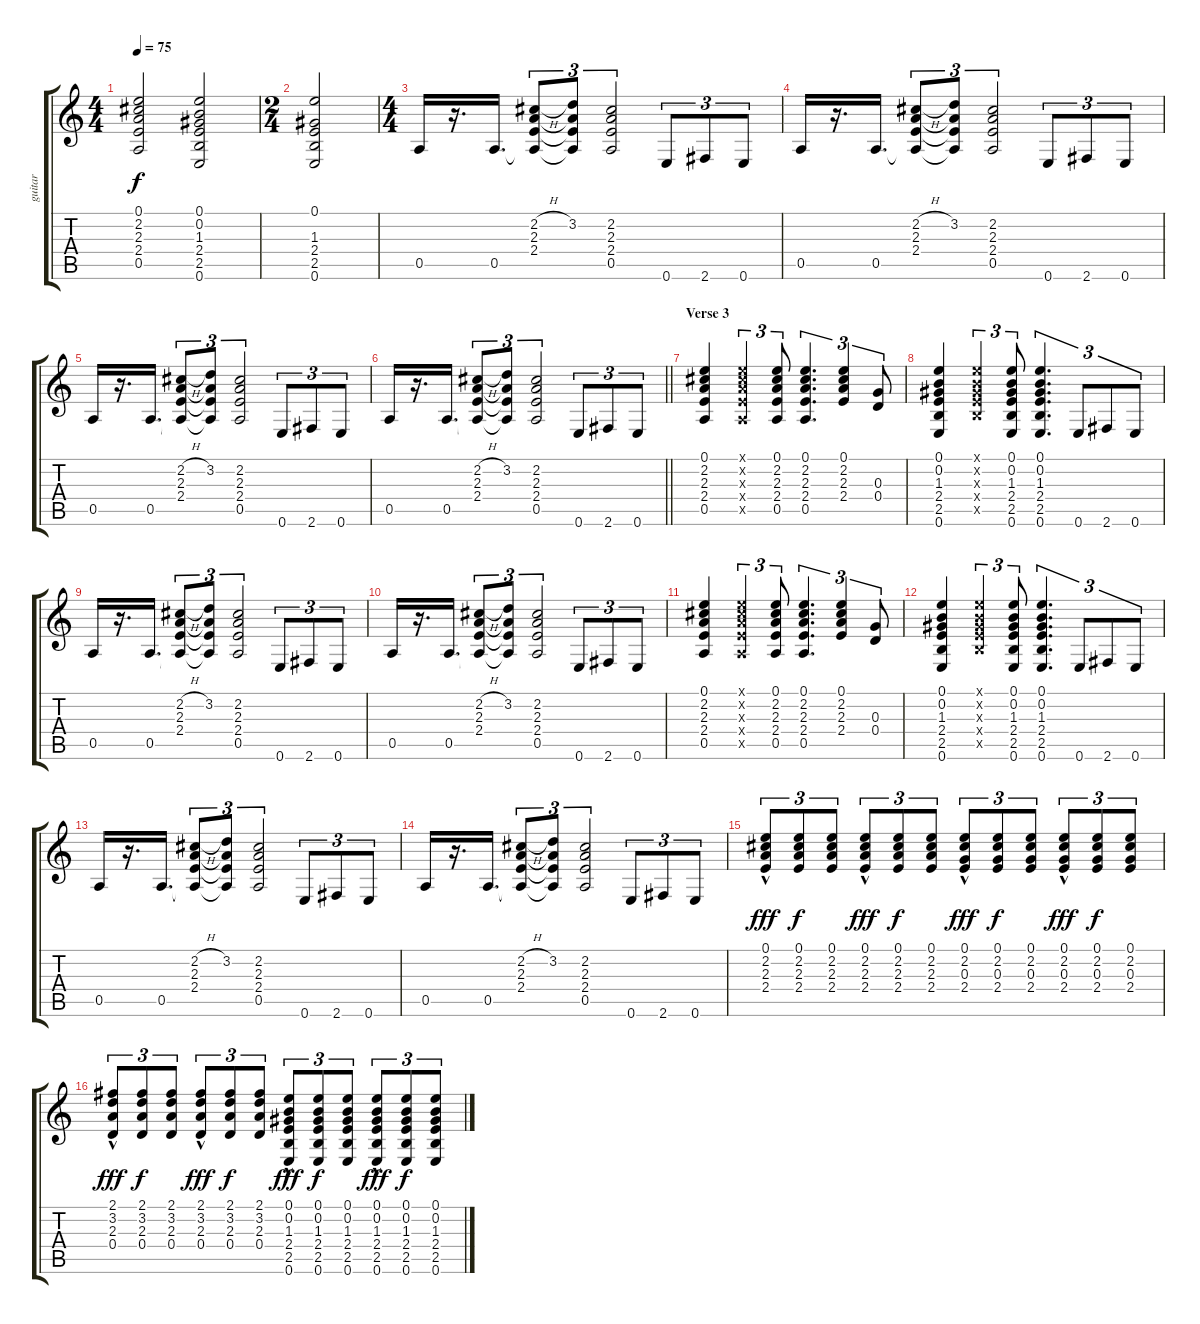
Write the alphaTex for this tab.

\track ("guitar" "guitar") {instrument acousticguitarsteel}
\staff {score tabs}
\tuning (E4 B3 G3 D3 A2 E2) {hide}
\ts (4 4)
\tempo 75
\clef g2
\ks c
(0.1 2.2 2.3 2.4 0.5).2{dy f} (0.1 0.2 1.3 2.4 2.5 0.6).2 |
\ts (2 4)
(0.1 1.3 2.4 2.5 0.6).2 |
\ts (4 4)
0.5.16 r.16{d} 0.5.16{d} (2.2{h} 2.3 2.4 0.5{t}).8{tu (3 2)} (3.2 2.3{t} 2.4{t} 0.5{t}).8{tu (3 2)} (2.2 2.3 2.4 0.5).2{tu (3 2)} 0.6.8{tu (3 2)} 2.6.8{tu (3 2)} 0.6.8{tu (3 2)} |
0.5.16 r.16{d} 0.5.16{d} (2.2{h} 2.3 2.4 0.5{t}).8{tu (3 2)} (3.2 2.3{t} 2.4{t} 0.5{t}).8{tu (3 2)} (2.2 2.3 2.4 0.5).2{tu (3 2)} 0.6.8{tu (3 2)} 2.6.8{tu (3 2)} 0.6.8{tu (3 2)} |
0.5.16 r.16{d} 0.5.16{d} (2.2{h} 2.3 2.4 0.5{t}).8{tu (3 2)} (3.2 2.3{t} 2.4{t} 0.5{t}).8{tu (3 2)} (2.2 2.3 2.4 0.5).2{tu (3 2)} 0.6.8{tu (3 2)} 2.6.8{tu (3 2)} 0.6.8{tu (3 2)} |
\barLineRight lightlight
0.5.16 r.16{d} 0.5.16{d} (2.2{h} 2.3 2.4 0.5{t}).8{tu (3 2)} (3.2 2.3{t} 2.4{t} 0.5{t}).8{tu (3 2)} (2.2 2.3 2.4 0.5).2{tu (3 2)} 0.6.8{tu (3 2)} 2.6.8{tu (3 2)} 0.6.8{tu (3 2)} |
\section ("" "Verse 3")
(0.1 2.2 2.3 2.4 0.5).4 (0.1{x} 2.2{x} 2.3{x} 2.4{x} 0.5{x}).4{tu (3 2)} (0.1 2.2 2.3 2.4 0.5).8{tu (3 2)} (0.1 2.2 2.3 2.4 0.5).4{d tu (3 2)} (0.1 2.2 2.3 2.4).4{tu (3 2)} (0.3 0.4).8{tu (3 2)} |
(0.1 0.2 1.3 2.4 2.5 0.6).4 (0.1{x} 0.2{x} 1.3{x} 2.4{x} 2.5{x}).4{tu (3 2)} (0.1 0.2 1.3 2.4 2.5 0.6).8{tu (3 2)} (0.1 0.2 1.3 2.4 2.5 0.6).4{d tu (3 2)} 0.6.8{tu (3 2)} 2.6.8{tu (3 2)} 0.6.8{tu (3 2)} |
0.5.16 r.16{d} 0.5.16{d} (2.2{h} 2.3 2.4 0.5{t}).8{tu (3 2)} (3.2 2.3{t} 2.4{t} 0.5{t}).8{tu (3 2)} (2.2 2.3 2.4 0.5).2{tu (3 2)} 0.6.8{tu (3 2)} 2.6.8{tu (3 2)} 0.6.8{tu (3 2)} |
0.5.16 r.16{d} 0.5.16{d} (2.2{h} 2.3 2.4 0.5{t}).8{tu (3 2)} (3.2 2.3{t} 2.4{t} 0.5{t}).8{tu (3 2)} (2.2 2.3 2.4 0.5).2{tu (3 2)} 0.6.8{tu (3 2)} 2.6.8{tu (3 2)} 0.6.8{tu (3 2)} |
(0.1 2.2 2.3 2.4 0.5).4 (0.1{x} 2.2{x} 2.3{x} 2.4{x} 0.5{x}).4{tu (3 2)} (0.1 2.2 2.3 2.4 0.5).8{tu (3 2)} (0.1 2.2 2.3 2.4 0.5).4{d tu (3 2)} (0.1 2.2 2.3 2.4).4{tu (3 2)} (0.3 0.4).8{tu (3 2)} |
(0.1 0.2 1.3 2.4 2.5 0.6).4 (0.1{x} 0.2{x} 1.3{x} 2.4{x} 2.5{x}).4{tu (3 2)} (0.1 0.2 1.3 2.4 2.5 0.6).8{tu (3 2)} (0.1 0.2 1.3 2.4 2.5 0.6).4{d tu (3 2)} 0.6.8{tu (3 2)} 2.6.8{tu (3 2)} 0.6.8{tu (3 2)} |
0.5.16 r.16{d} 0.5.16{d} (2.2{h} 2.3 2.4 0.5{t}).8{tu (3 2)} (3.2 2.3{t} 2.4{t} 0.5{t}).8{tu (3 2)} (2.2 2.3 2.4 0.5).2{tu (3 2)} 0.6.8{tu (3 2)} 2.6.8{tu (3 2)} 0.6.8{tu (3 2)} |
0.5.16 r.16{d} 0.5.16{d} (2.2{h} 2.3 2.4 0.5{t}).8{tu (3 2)} (3.2 2.3{t} 2.4{t} 0.5{t}).8{tu (3 2)} (2.2 2.3 2.4 0.5).2{tu (3 2)} 0.6.8{tu (3 2)} 2.6.8{tu (3 2)} 0.6.8{tu (3 2)} |
(0.1{hac} 2.2{hac} 2.3{hac} 2.4{hac}).8{tu (3 2) dy fff} (0.1 2.2 2.3 2.4).8{tu (3 2) dy f} (0.1 2.2 2.3 2.4).8{tu (3 2)} (0.1{hac} 2.2{hac} 2.3{hac} 2.4{hac}).8{tu (3 2) dy fff} (0.1 2.2 2.3 2.4).8{tu (3 2) dy f} (0.1 2.2 2.3 2.4).8{tu (3 2)} (0.1{hac} 2.2{hac} 0.3{hac} 2.4{hac}).8{tu (3 2) dy fff} (0.1 2.2 0.3 2.4).8{tu (3 2) dy f} (0.1 2.2 0.3 2.4).8{tu (3 2)} (0.1{hac} 2.2{hac} 0.3{hac} 2.4{hac}).8{tu (3 2) dy fff} (0.1 2.2 0.3 2.4).8{tu (3 2) dy f} (0.1 2.2 0.3 2.4).8{tu (3 2)} |
(2.1{hac} 3.2{hac} 2.3{hac} 0.4{hac}).8{tu (3 2) dy fff} (2.1 3.2 2.3 0.4).8{tu (3 2) dy f} (2.1 3.2 2.3 0.4).8{tu (3 2)} (2.1{hac} 3.2{hac} 2.3{hac} 0.4{hac}).8{tu (3 2) dy fff} (2.1 3.2 2.3 0.4).8{tu (3 2) dy f} (2.1 3.2 2.3 0.4).8{tu (3 2)} (0.1{hac} 0.2{hac} 1.3{hac} 2.4{hac} 2.5{hac} 0.6{hac}).8{tu (3 2) dy fff} (0.1 0.2 1.3 2.4 2.5 0.6).8{tu (3 2) dy f} (0.1 0.2 1.3 2.4 2.5 0.6).8{tu (3 2)} (0.1{hac} 0.2{hac} 1.3{hac} 2.4{hac} 2.5{hac} 0.6{hac}).8{tu (3 2) dy fff} (0.1 0.2 1.3 2.4 2.5 0.6).8{tu (3 2) dy f} (0.1 0.2 1.3 2.4 2.5 0.6).8{tu (3 2)}
